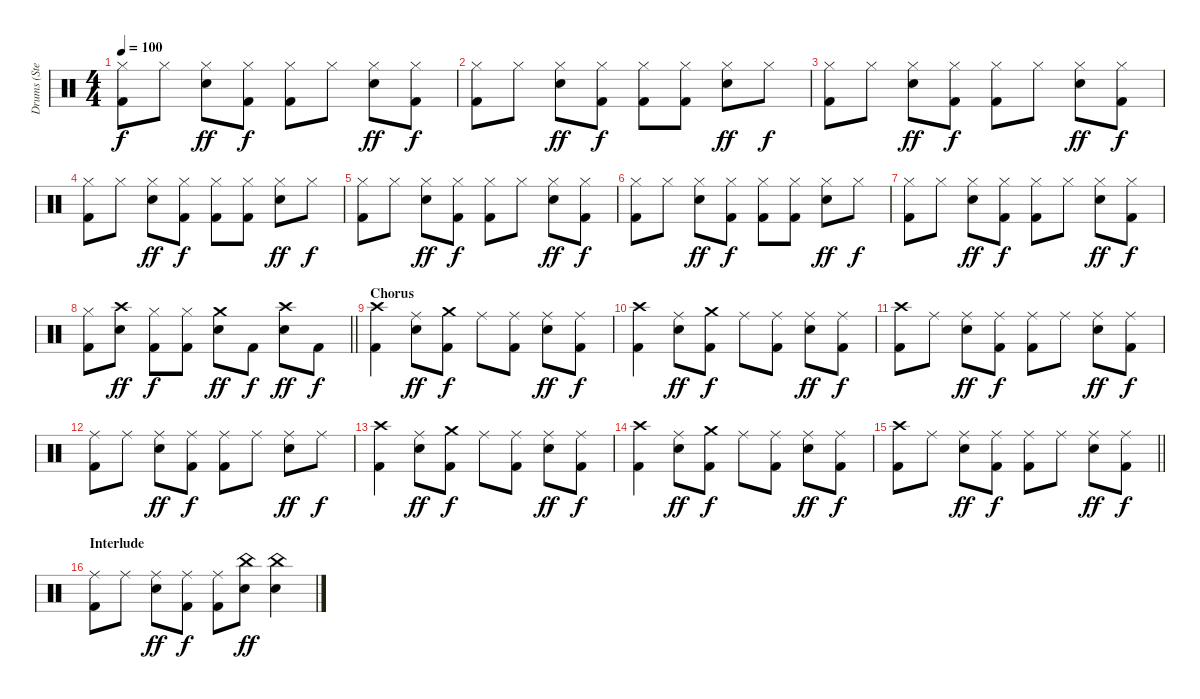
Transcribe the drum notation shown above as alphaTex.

\track ("Drums (Steven)" "Drums (Ste") {instrument percussion}
\staff {score}
\articulation defaults
\ts (4 4)
\tempo 100
\clef neutral
\ks c
("Hi-Hat (closed)" "Kick (hit) 2").8{dy f} "Hi-Hat (closed)".8 ("Hi-Hat (closed)" "Snare (hit) 2").8{dy ff} ("Hi-Hat (closed)" "Kick (hit) 2").8{dy f} ("Hi-Hat (closed)" "Kick (hit) 2").8 "Hi-Hat (closed)".8 ("Hi-Hat (closed)" "Snare (hit) 2").8{dy ff} ("Hi-Hat (closed)" "Kick (hit) 2").8{dy f} |
("Hi-Hat (closed)" "Kick (hit) 2").8 "Hi-Hat (closed)".8 ("Hi-Hat (closed)" "Snare (hit) 2").8{dy ff} ("Hi-Hat (closed)" "Kick (hit) 2").8{dy f} ("Hi-Hat (closed)" "Kick (hit) 2").8 ("Hi-Hat (closed)" "Kick (hit) 2").8 ("Hi-Hat (closed)" "Snare (hit) 2").8{dy ff} "Hi-Hat (closed)".8{dy f} |
("Hi-Hat (closed)" "Kick (hit) 2").8 "Hi-Hat (closed)".8 ("Hi-Hat (closed)" "Snare (hit) 2").8{dy ff} ("Hi-Hat (closed)" "Kick (hit) 2").8{dy f} ("Hi-Hat (closed)" "Kick (hit) 2").8 "Hi-Hat (closed)".8 ("Hi-Hat (closed)" "Snare (hit) 2").8{dy ff} ("Hi-Hat (closed)" "Kick (hit) 2").8{dy f} |
("Hi-Hat (closed)" "Kick (hit) 2").8 "Hi-Hat (closed)".8 ("Hi-Hat (closed)" "Snare (hit) 2").8{dy ff} ("Hi-Hat (closed)" "Kick (hit) 2").8{dy f} ("Hi-Hat (closed)" "Kick (hit) 2").8 ("Hi-Hat (closed)" "Kick (hit) 2").8 ("Hi-Hat (closed)" "Snare (hit) 2").8{dy ff} "Hi-Hat (closed)".8{dy f} |
("Hi-Hat (closed)" "Kick (hit) 2").8 "Hi-Hat (closed)".8 ("Hi-Hat (closed)" "Snare (hit) 2").8{dy ff} ("Hi-Hat (closed)" "Kick (hit) 2").8{dy f} ("Hi-Hat (closed)" "Kick (hit) 2").8 "Hi-Hat (closed)".8 ("Hi-Hat (closed)" "Snare (hit) 2").8{dy ff} ("Hi-Hat (closed)" "Kick (hit) 2").8{dy f} |
("Hi-Hat (closed)" "Kick (hit) 2").8 "Hi-Hat (closed)".8 ("Hi-Hat (closed)" "Snare (hit) 2").8{dy ff} ("Hi-Hat (closed)" "Kick (hit) 2").8{dy f} ("Hi-Hat (closed)" "Kick (hit) 2").8 ("Hi-Hat (closed)" "Kick (hit) 2").8 ("Hi-Hat (closed)" "Snare (hit) 2").8{dy ff} "Hi-Hat (closed)".8{dy f} |
("Hi-Hat (closed)" "Kick (hit) 2").8 "Hi-Hat (closed)".8 ("Hi-Hat (closed)" "Snare (hit) 2").8{dy ff} ("Hi-Hat (closed)" "Kick (hit) 2").8{dy f} ("Hi-Hat (closed)" "Kick (hit) 2").8 "Hi-Hat (closed)".8 ("Hi-Hat (closed)" "Snare (hit) 2").8{dy ff} ("Hi-Hat (closed)" "Kick (hit) 2").8{dy f} |
\barLineRight lightlight
("Hi-Hat (closed)" "Kick (hit) 2").8 ("Crash high (hit)" "Snare (hit) 2").8{dy ff} ("Hi-Hat (closed)" "Kick (hit) 2").8{dy f} ("Hi-Hat (closed)" "Kick (hit) 2").8 ("Crash medium (hit)" "Snare (hit) 2").8{dy ff} "Kick (hit) 2".8{dy f} ("Crash high (hit)" "Snare (hit) 2").8{dy ff} "Kick (hit) 2".8{dy f} |
\section ("" "Chorus")
("Crash high (hit)" "Kick (hit) 2").4 ("Ride (middle)" "Snare (hit) 2").8{dy ff} ("Crash medium (hit)" "Kick (hit) 2").8{dy f} "Ride (middle)".8 ("Ride (middle)" "Kick (hit) 2").8 ("Ride (middle)" "Snare (hit) 2").8{dy ff} ("Ride (middle)" "Kick (hit) 2").8{dy f} |
("Crash high (hit)" "Kick (hit) 2").4 ("Ride (middle)" "Snare (hit) 2").8{dy ff} ("Crash medium (hit)" "Kick (hit) 2").8{dy f} "Ride (middle)".8 ("Ride (middle)" "Kick (hit) 2").8 ("Ride (middle)" "Snare (hit) 2").8{dy ff} ("Ride (middle)" "Kick (hit) 2").8{dy f} |
("Crash high (hit)" "Kick (hit) 2").8 "Ride (middle)".8 ("Ride (middle)" "Snare (hit) 2").8{dy ff} ("Ride (middle)" "Kick (hit) 2").8{dy f} ("Ride (middle)" "Kick (hit) 2").8 "Ride (middle)".8 ("Ride (middle)" "Snare (hit) 2").8{dy ff} ("Ride (middle)" "Kick (hit) 2").8{dy f} |
("Ride (middle)" "Kick (hit) 2").8 "Ride (middle)".8 ("Ride (middle)" "Snare (hit) 2").8{dy ff} ("Ride (middle)" "Kick (hit) 2").8{dy f} ("Ride (middle)" "Kick (hit) 2").8 "Ride (middle)".8 ("Ride (middle)" "Snare (hit) 2").8{dy ff} "Ride (middle)".8{dy f} |
("Crash high (hit)" "Kick (hit) 2").4 ("Ride (middle)" "Snare (hit) 2").8{dy ff} ("Crash medium (hit)" "Kick (hit) 2").8{dy f} "Ride (middle)".8 ("Ride (middle)" "Kick (hit) 2").8 ("Ride (middle)" "Snare (hit) 2").8{dy ff} ("Ride (middle)" "Kick (hit) 2").8{dy f} |
("Crash high (hit)" "Kick (hit) 2").4 ("Ride (middle)" "Snare (hit) 2").8{dy ff} ("Crash medium (hit)" "Kick (hit) 2").8{dy f} "Ride (middle)".8 ("Ride (middle)" "Kick (hit) 2").8 ("Ride (middle)" "Snare (hit) 2").8{dy ff} ("Ride (middle)" "Kick (hit) 2").8{dy f} |
\barLineRight lightlight
("Crash high (hit)" "Kick (hit) 2").8 "Ride (middle)".8 ("Ride (middle)" "Snare (hit) 2").8{dy ff} ("Ride (middle)" "Kick (hit) 2").8{dy f} ("Ride (middle)" "Kick (hit) 2").8 "Ride (middle)".8 ("Ride (middle)" "Snare (hit) 2").8{dy ff} ("Ride (middle)" "Kick (hit) 2").8{dy f} |
\section ("" "Interlude")
("Ride (middle)" "Kick (hit) 2").8 "Ride (middle)".8 ("Ride (middle)" "Snare (hit) 2").8{dy ff} ("Ride (middle)" "Kick (hit) 2").8{dy f} ("Ride (middle)" "Kick (hit) 2").8 ("China (hit)" "Snare (hit) 2").8{dy ff} ("China (hit)" "Snare (hit) 2").4
